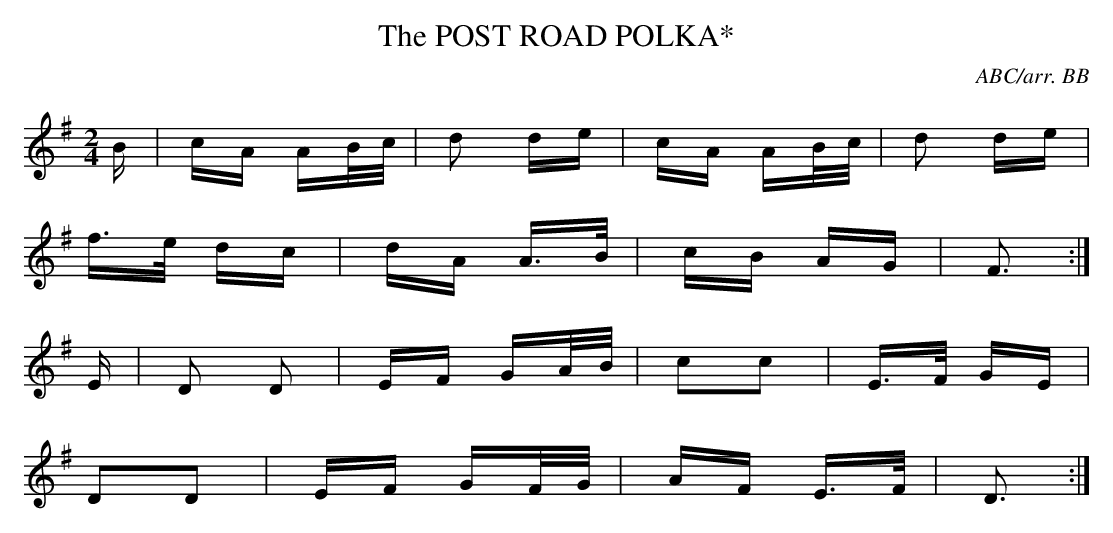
X:1
T:POST ROAD POLKA*, The
C:ABC/arr. BB
M:2/4
L:1/16
K:Dmix
B|cA AB/c/ |d2 de|cA AB/c/| d2 de|
f>e dc|dA A>B|cB AG|F3 :|
E|D2 D2 |EF GA/B/|c2c2 |E>F GE|
D2D2 |EF GF/G/|AF E>F|D3 :|
